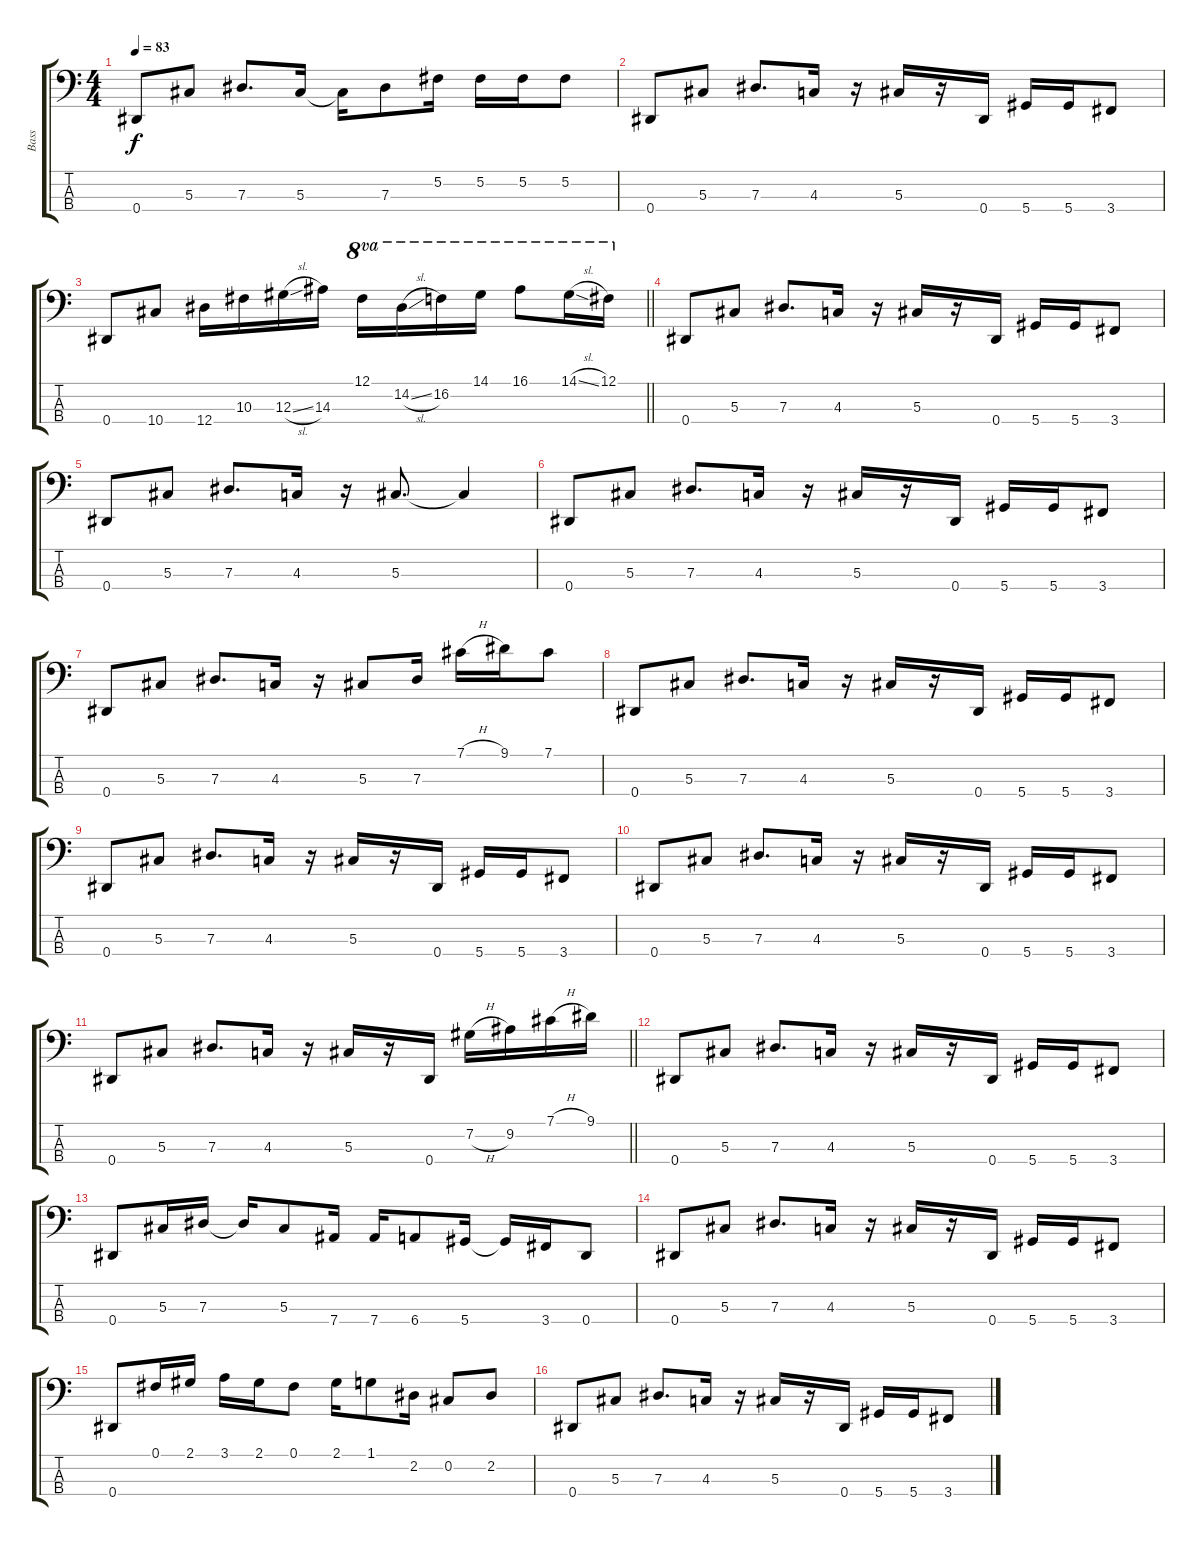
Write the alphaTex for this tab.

\track ("Bass" "Bass") {instrument electricbasspick}
\staff {score tabs}
\tuning (Gb2 Db2 Ab1 Eb1) {hide}
\ts (4 4)
\tempo 83
\clef f4
\ks c
0.4.8{dy f} 5.3.8 7.3.8{d} 5.3.16 5.3{t}.16 7.3.8 5.2.16 5.2.16 5.2.16 5.2.8 |
0.4.8 5.3.8 7.3.8{d} 4.3.16 r.16 5.3.16 r.16 0.4.16 5.4.16 5.4.16 3.4.8 |
\barLineRight lightlight
0.4.8 10.4.8 12.4.16 10.3.16 12.3{sl}.16 14.3.16 12.1.16{ot 8va} 14.2{sl}.16{ot 8va} 16.2.16{ot 8va} 14.1.16{ot 8va} 16.1.8{ot 8va} 14.1{sl}.16{ot 8va} 12.1.16{ot 8va} |
\section ("" " ")
0.4.8 5.3.8 7.3.8{d} 4.3.16 r.16 5.3.16 r.16 0.4.16 5.4.16 5.4.16 3.4.8 |
0.4.8 5.3.8 7.3.8{d} 4.3.16 r.16 5.3.8{d} 5.3{t}.4 |
0.4.8 5.3.8 7.3.8{d} 4.3.16 r.16 5.3.16 r.16 0.4.16 5.4.16 5.4.16 3.4.8 |
0.4.8 5.3.8 7.3.8{d} 4.3.16 r.16 5.3.8 7.3.16 7.1{h}.16 9.1.16 7.1.8 |
0.4.8 5.3.8 7.3.8{d} 4.3.16 r.16 5.3.16 r.16 0.4.16 5.4.16 5.4.16 3.4.8 |
0.4.8 5.3.8 7.3.8{d} 4.3.16 r.16 5.3.16 r.16 0.4.16 5.4.16 5.4.16 3.4.8 |
0.4.8 5.3.8 7.3.8{d} 4.3.16 r.16 5.3.16 r.16 0.4.16 5.4.16 5.4.16 3.4.8 |
\barLineRight lightlight
0.4.8 5.3.8 7.3.8{d} 4.3.16 r.16 5.3.16 r.16 0.4.16 7.2{h}.16 9.2.16 7.1{h}.16 9.1.16 |
\section ("" " ")
0.4.8 5.3.8 7.3.8{d} 4.3.16 r.16 5.3.16 r.16 0.4.16 5.4.16 5.4.16 3.4.8 |
0.4.8 5.3.16 7.3.16 7.3{t}.16 5.3.8 7.4.16 7.4.16 6.4.8 5.4.16 5.4{t}.16 3.4.16 0.4.8 |
0.4.8 5.3.8 7.3.8{d} 4.3.16 r.16 5.3.16 r.16 0.4.16 5.4.16 5.4.16 3.4.8 |
0.4.8 0.1.16 2.1.16 3.1.16 2.1.16 0.1.8 2.1.16 1.1.8 2.2.16 0.2.8 2.2.8 |
0.4.8 5.3.8 7.3.8{d} 4.3.16 r.16 5.3.16 r.16 0.4.16 5.4.16 5.4.16 3.4.8
